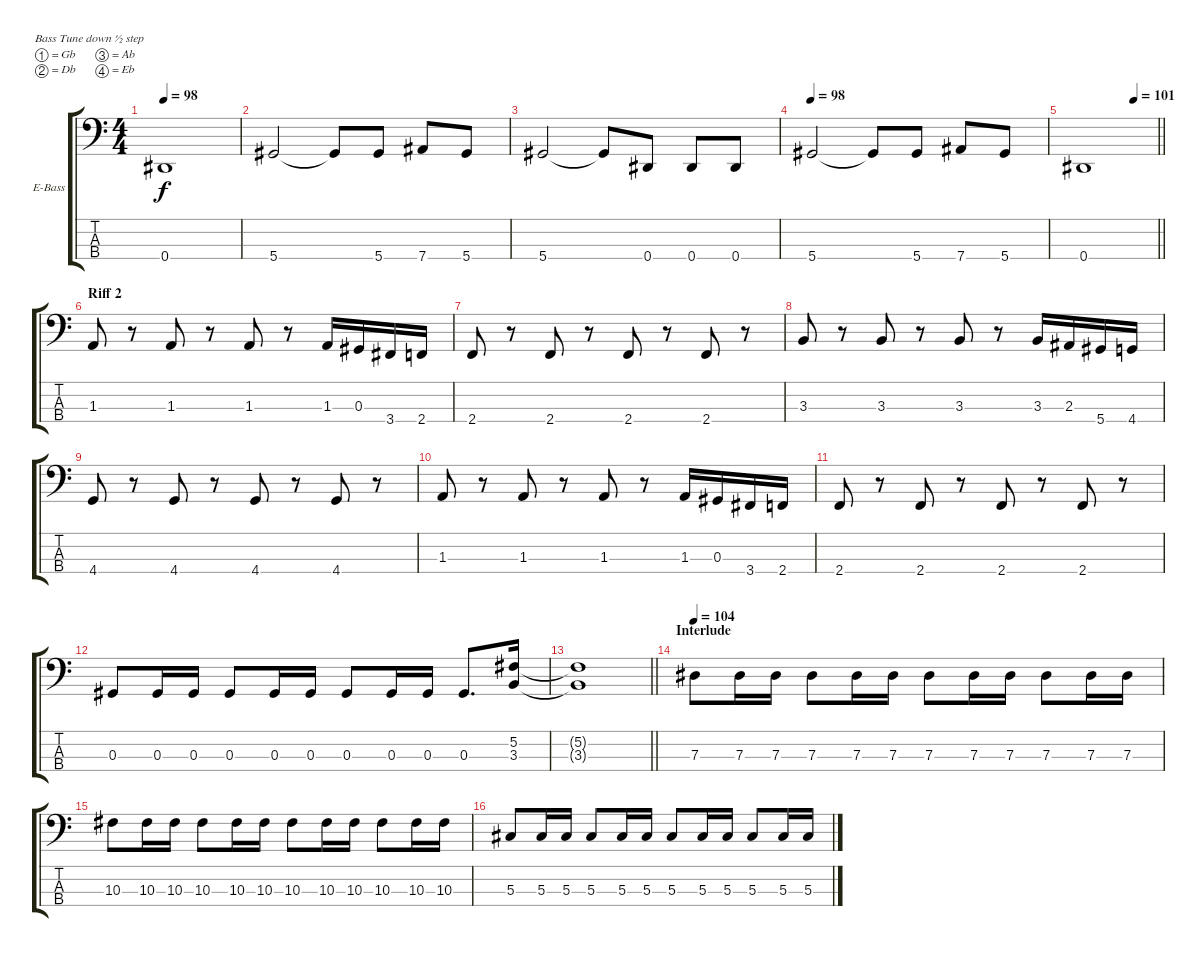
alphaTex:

\bracketExtendMode groupsimilarinstruments
\firstSystemTrackNameOrientation horizontal
\otherSystemsTrackNameOrientation horizontal
\track ("Bass" "E-Bass") {instrument electricbassfinger}
\staff {score tabs}
\tuning (Gb2 Db2 Ab1 Eb1)
\ts (4 4)
\tempo 98
\clef f4
\ks c
0.4.1{dy f} |
5.4.2 5.4{t}.8 5.4.8 7.4.8 5.4.8 |
5.4.2 5.4{t}.8 0.4.8 0.4.8 0.4.8 |
\tempo 98
5.4.2 5.4{t}.8 5.4.8 7.4.8 5.4.8 |
\tempo (101 0.6875)
\barLineRight lightlight
0.4.1 |
\section ("" "Riff 2")
1.3.8 r.8 1.3.8 r.8 1.3.8 r.8 1.3.16 0.3.16 3.4.16 2.4.16 |
2.4.8 r.8 2.4.8 r.8 2.4.8 r.8 2.4.8 r.8 |
3.3.8 r.8 3.3.8 r.8 3.3.8 r.8 3.3.16 2.3.16 5.4.16 4.4.16 |
4.4.8 r.8 4.4.8 r.8 4.4.8 r.8 4.4.8 r.8 |
1.3.8 r.8 1.3.8 r.8 1.3.8 r.8 1.3.16 0.3.16 3.4.16 2.4.16 |
2.4.8 r.8 2.4.8 r.8 2.4.8 r.8 2.4.8 r.8 |
0.3.8 0.3.16 0.3.16 0.3.8 0.3.16 0.3.16 0.3.8 0.3.16 0.3.16 0.3.8{d} (5.2 3.3).16 |
\barLineRight lightlight
(5.2{t} 3.3{t}).1 |
\section ("" "Interlude")
\tempo 104
7.3.8 7.3.16 7.3.16 7.3.8 7.3.16 7.3.16 7.3.8 7.3.16 7.3.16 7.3.8 7.3.16 7.3.16 |
10.3.8 10.3.16 10.3.16 10.3.8 10.3.16 10.3.16 10.3.8 10.3.16 10.3.16 10.3.8 10.3.16 10.3.16 |
5.3.8 5.3.16 5.3.16 5.3.8 5.3.16 5.3.16 5.3.8 5.3.16 5.3.16 5.3.8 5.3.16 5.3.16
